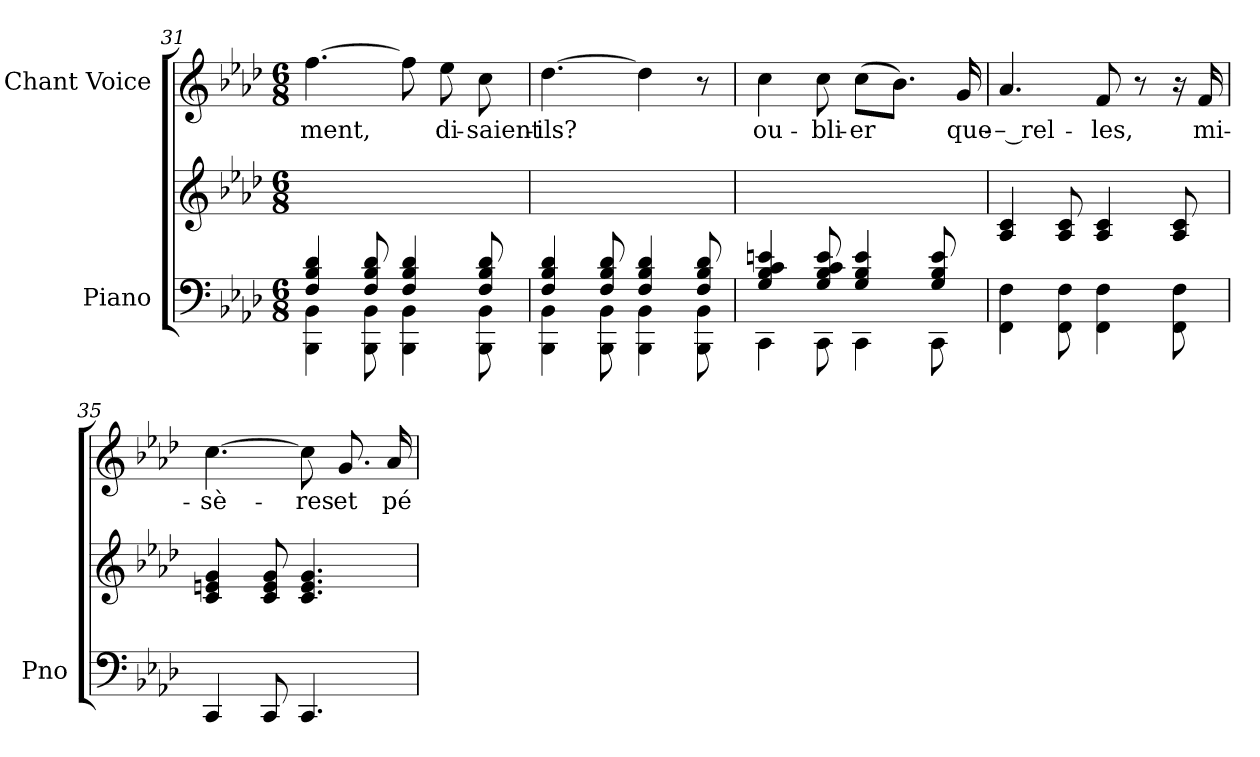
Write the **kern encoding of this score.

**kern	**kern	**kern	**text
*part2	*part2	*part1	*part1
*staff3	*staff2	*staff1	*staff1
*I"Piano	*	*I"Chant Voice	*
*I'Pno	*	*	*
*clefF4	*clefG2	*clefG2	*
*k[b-e-a-d-]	*k[b-e-a-d-]	*k[b-e-a-d-]	*
*M6/8	*M6/8	*M6/8	*
=31	=31	=31	=31
*^	*	*	*
4F/ 4B-/ 4d-/	4BBB-\ 4BB-\	2.ryy	[4.ff\	-ment,
8F/ 8B-/ 8d-/	8BBB-\ 8BB-\	.	.	.
4F/ 4B-/ 4d-/	4BBB-\ 4BB-\	.	8ff\]	.
.	.	.	8ee-\	di-
8F/ 8B-/ 8d-/	8BBB-\ 8BB-\	.	8cc\	-saient-
=32	=32	=32	=32	=32
4F/ 4B-/ 4d-/	4BBB-\ 4BB-\	2.ryy	[4.dd-\	-ils?
8F/ 8B-/ 8d-/	8BBB-\ 8BB-\	.	.	.
4F/ 4B-/ 4d-/	4BBB-\ 4BB-\	.	4dd-\]	.
8F/ 8B-/ 8d-/	8BBB-\ 8BB-\	.	8r	.
=33	=33	=33	=33	=33
4G/ 4B-/ 4c/ 4en/	4CC\	2.ryy	4cc\	ou-
8G/ 8B-/ 8c/ 8e/	8CC\	.	8cc\	-bli-
4G/ 4B-/ 4e/	4CC\	.	(8cc\L	-er
.	.	.	8.b-\J)	.
8G/ 8B-/ 8e/	8CC\	.	.	.
.	.	.	16g/	que-
*v	*v	*	*	*
=34	=34	=34	=34
4FF\ 4F\	4A-/ 4c/	4.a-/	-– rel-
8FF\ 8F\	8A-/ 8c/	.	.
4FF\ 4F\	4A-/ 4c/	8f/	-les,
.	.	8r	.
8FF\ 8F\	8A-/ 8c/	16r	.
.	.	16f/	mi-
=35	=35	=35	=35
4CC/	4c/ 4en/ 4g/	[4.cc\	-sè-
8CC/	8c/ 8e/ 8g/	.	.
4.CC/	4.c/ 4.e/ 4.g/	8cc\]	-res
.	.	8.g/	et
.	.	16a-/	pé-
=	=	=	=
*-	*-	*-	*-
